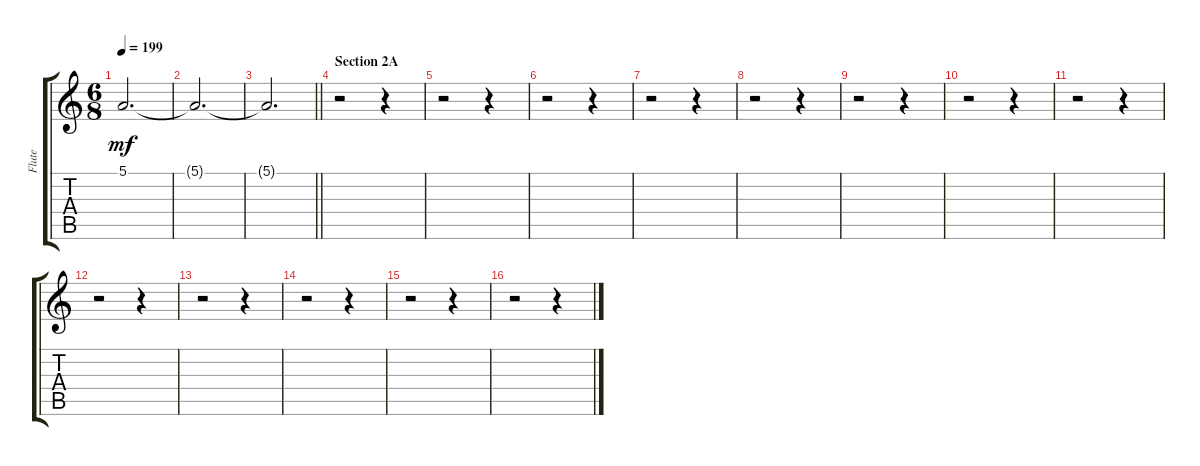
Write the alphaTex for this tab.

\track ("Flute" "Flute") {instrument flute}
\staff {score tabs}
\tuning (E4 B3 G3 D3 A2 E2) {hide}
\ts (6 8)
\tempo 199
\clef g2
\ks c
5.1.2{d dy mf} |
5.1{t}.2{d} |
\barLineRight lightlight
5.1{t}.2{d} |
\section ("" "Section 2A")
r.2 r.4 |
r.2 r.4 |
r.2 r.4 |
r.2 r.4 |
r.2 r.4 |
r.2 r.4 |
r.2 r.4 |
r.2 r.4 |
r.2 r.4 |
r.2 r.4 |
r.2 r.4 |
r.2 r.4 |
r.2 r.4
